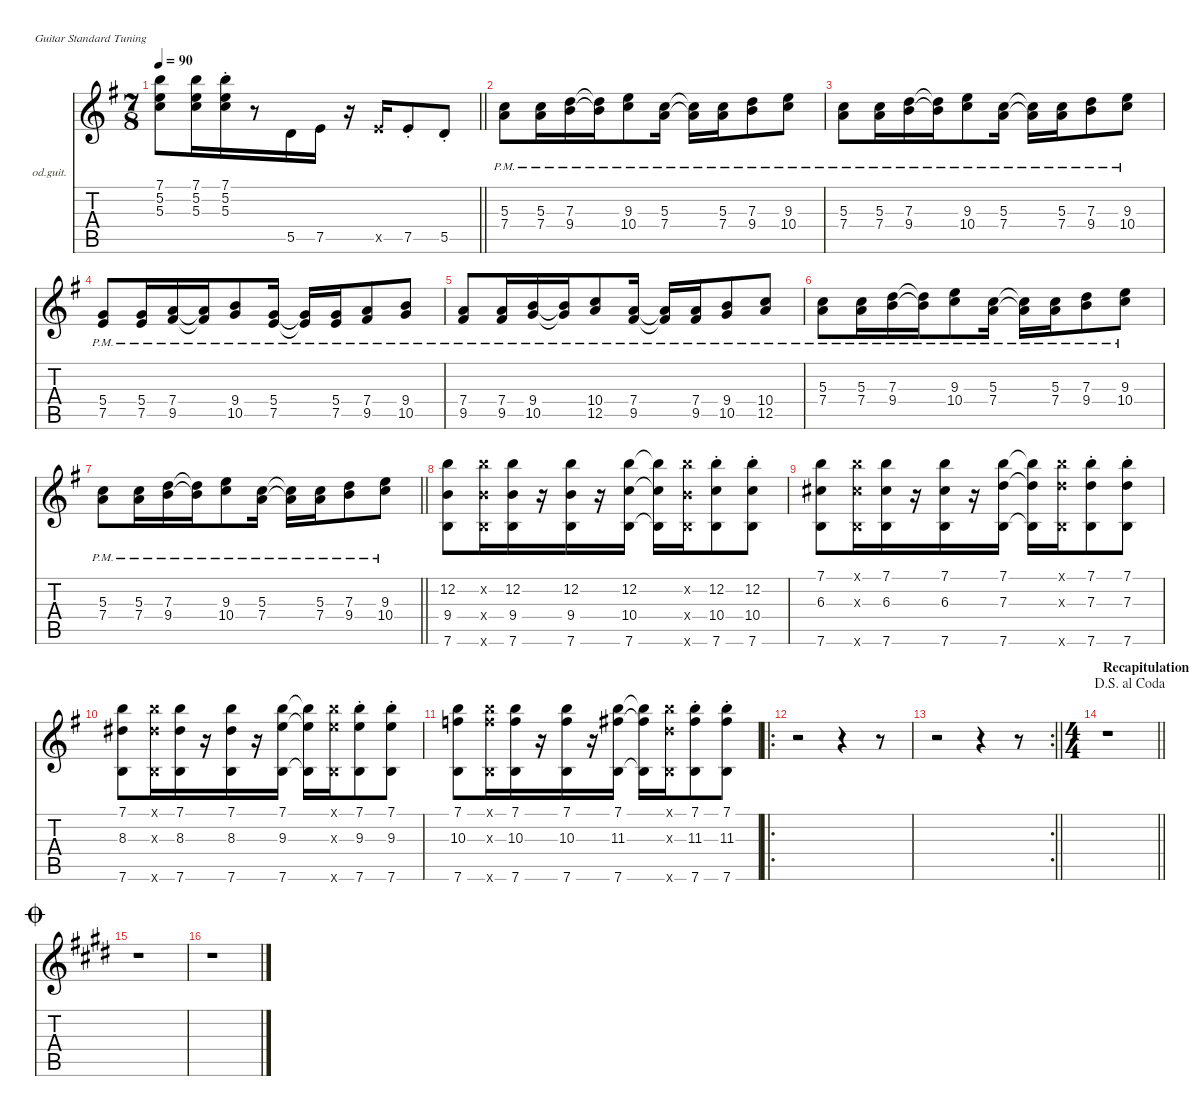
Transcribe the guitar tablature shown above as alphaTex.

\defaultSystemsLayout 4
\hideDynamics
\bracketExtendMode nobrackets
\firstSystemTrackNameOrientation horizontal
\otherSystemsTrackNameOrientation horizontal
\track ("Distorted Rhythm" "od.guit.") {instrument overdrivenguitar}
\staff {score tabs}
\tuning (E4 B3 G3 D3 A2 E2)
\ts (7 8)
\tempo 90
\clef g2
\barLineRight lightlight
\ks g
(7.1{acc forcenatural} 5.2{acc forcenatural} 5.3{acc forcenatural}).8{dy mp} (7.1{acc forcenatural} 5.2{acc forcenatural} 5.3{acc forcenatural}).16 (7.1{st acc forcenatural} 5.2{st acc forcenatural} 5.3{st acc forcenatural}).16 r.8 5.5{acc forcenatural}.16 7.5{acc forcenatural}.16 r.16 7.5{x acc forcenatural}.16 7.5{st acc forcenatural}.8 5.5{st acc forcenatural}.8 |
(5.3{pm acc forcenatural} 7.4{pm acc forcenatural}).8{dy mf} (5.3{pm acc forcenatural} 7.4{pm acc forcenatural}).16 (7.3{pm acc forcenatural} 9.4{pm acc forcenatural}).16 (7.3{pm t acc forcenatural} 9.4{pm t acc forcenatural}).16 (9.3{pm acc forcenatural} 10.4{pm acc forcenatural}).8 (5.3{pm acc forcenatural} 7.4{pm acc forcenatural}).16 (5.3{pm t acc forcenatural} 7.4{pm t acc forcenatural}).16 (5.3{pm acc forcenatural} 7.4{pm acc forcenatural}).16 (7.3{pm acc forcenatural} 9.4{pm acc forcenatural}).8 (9.3{pm acc forcenatural} 10.4{pm acc forcenatural}).8 |
(5.3{pm acc forcenatural} 7.4{pm acc forcenatural}).8 (5.3{pm acc forcenatural} 7.4{pm acc forcenatural}).16 (7.3{pm acc forcenatural} 9.4{pm acc forcenatural}).16 (7.3{pm t acc forcenatural} 9.4{pm t acc forcenatural}).16 (9.3{pm acc forcenatural} 10.4{pm acc forcenatural}).8 (5.3{pm acc forcenatural} 7.4{pm acc forcenatural}).16 (5.3{pm t acc forcenatural} 7.4{pm t acc forcenatural}).16 (5.3{pm acc forcenatural} 7.4{pm acc forcenatural}).16 (7.3{pm acc forcenatural} 9.4{pm acc forcenatural}).8 (9.3{pm acc forcenatural} 10.4{pm acc forcenatural}).8 |
(5.4{pm acc forcenatural} 7.5{pm acc forcenatural}).8 (5.4{pm acc forcenatural} 7.5{pm acc forcenatural}).16 (7.4{pm acc forcenatural} 9.5{pm acc #}).16 (7.4{pm t acc forcenatural} 9.5{pm t acc #}).16 (9.4{pm acc forcenatural} 10.5{pm acc forcenatural}).8 (5.4{pm acc forcenatural} 7.5{pm acc forcenatural}).16 (5.4{pm t acc forcenatural} 7.5{pm t acc forcenatural}).16 (5.4{pm acc forcenatural} 7.5{pm acc forcenatural}).16 (7.4{pm acc forcenatural} 9.5{pm acc #}).8 (9.4{pm acc forcenatural} 10.5{pm acc forcenatural}).8 |
(7.4{pm acc forcenatural} 9.5{pm acc #}).8 (7.4{pm acc forcenatural} 9.5{pm acc #}).16 (9.4{pm acc forcenatural} 10.5{pm acc forcenatural}).16 (9.4{pm t acc forcenatural} 10.5{pm t acc forcenatural}).16 (10.4{pm acc forcenatural} 12.5{pm acc forcenatural}).8 (7.4{pm acc forcenatural} 9.5{pm acc #}).16 (7.4{pm t acc forcenatural} 9.5{pm t acc #}).16 (7.4{pm acc forcenatural} 9.5{pm acc #}).16 (9.4{pm acc forcenatural} 10.5{pm acc forcenatural}).8 (10.4{pm acc forcenatural} 12.5{pm acc forcenatural}).8 |
(5.3{pm acc forcenatural} 7.4{pm acc forcenatural}).8 (5.3{pm acc forcenatural} 7.4{pm acc forcenatural}).16 (7.3{pm acc forcenatural} 9.4{pm acc forcenatural}).16 (7.3{pm t acc forcenatural} 9.4{pm t acc forcenatural}).16 (9.3{pm acc forcenatural} 10.4{pm acc forcenatural}).8 (5.3{pm acc forcenatural} 7.4{pm acc forcenatural}).16 (5.3{pm t acc forcenatural} 7.4{pm t acc forcenatural}).16 (5.3{pm acc forcenatural} 7.4{pm acc forcenatural}).16 (7.3{pm acc forcenatural} 9.4{pm acc forcenatural}).8 (9.3{pm acc forcenatural} 10.4{pm acc forcenatural}).8 |
\barLineRight lightlight
(5.3{pm acc forcenatural} 7.4{pm acc forcenatural}).8 (5.3{pm acc forcenatural} 7.4{pm acc forcenatural}).16 (7.3{pm acc forcenatural} 9.4{pm acc forcenatural}).16 (7.3{pm t acc forcenatural} 9.4{pm t acc forcenatural}).16 (9.3{pm acc forcenatural} 10.4{pm acc forcenatural}).8 (5.3{pm acc forcenatural} 7.4{pm acc forcenatural}).16 (5.3{pm t acc forcenatural} 7.4{pm t acc forcenatural}).16 (5.3{pm acc forcenatural} 7.4{pm acc forcenatural}).16 (7.3{pm acc forcenatural} 9.4{pm acc forcenatural}).8 (9.3{pm acc forcenatural} 10.4{pm acc forcenatural}).8 |
(12.2{acc forcenatural} 9.4{acc forcenatural} 7.6{acc forcenatural}).8 (12.2{x acc forcenatural} 9.4{x acc forcenatural} 7.6{x acc forcenatural}).16 (12.2{acc forcenatural} 9.4{acc forcenatural} 7.6{acc forcenatural}).16 r.16 (12.2{acc forcenatural} 9.4{acc forcenatural} 7.6{acc forcenatural}).16 r.16 (12.2{acc forcenatural} 10.4{acc forcenatural} 7.6{acc forcenatural}).16 (12.2{t acc forcenatural} 10.4{t acc forcenatural} 7.6{t acc forcenatural}).16 (12.2{x acc forcenatural} 9.4{x acc forcenatural} 7.6{x acc forcenatural}).16 (12.2{st acc forcenatural} 10.4{st acc forcenatural} 7.6{st acc forcenatural}).8 (12.2{st acc forcenatural} 10.4{st acc forcenatural} 7.6{st acc forcenatural}).8 |
(7.1{acc forcenatural} 6.3{acc #} 7.6{acc forcenatural}).8 (7.1{x acc forcenatural} 6.3{x acc #} 7.6{x acc forcenatural}).16 (7.1{acc forcenatural} 6.3{acc #} 7.6{acc forcenatural}).16 r.16 (7.1{acc forcenatural} 6.3{acc #} 7.6{acc forcenatural}).16 r.16 (7.1{acc forcenatural} 7.3{acc forcenatural} 7.6{acc forcenatural}).16 (7.1{t acc forcenatural} 7.3{t acc forcenatural} 7.6{t acc forcenatural}).16 (7.1{x acc forcenatural} 7.3{x acc forcenatural} 7.6{x acc forcenatural}).16 (7.1{st acc forcenatural} 7.3{st acc forcenatural} 7.6{st acc forcenatural}).8 (7.1{st acc forcenatural} 7.3{st acc forcenatural} 7.6{st acc forcenatural}).8 |
(7.1{acc forcenatural} 8.3{acc #} 7.6{acc forcenatural}).8 (7.1{x acc forcenatural} 8.3{x acc #} 7.6{x acc forcenatural}).16 (7.1{acc forcenatural} 8.3{acc #} 7.6{acc forcenatural}).16 r.16 (7.1{acc forcenatural} 8.3{acc #} 7.6{acc forcenatural}).16 r.16 (7.1{acc forcenatural} 9.3{acc forcenatural} 7.6{acc forcenatural}).16 (7.1{t acc forcenatural} 9.3{t acc forcenatural} 7.6{t acc forcenatural}).16 (7.1{x acc forcenatural} 9.3{x acc forcenatural} 7.6{x acc forcenatural}).16 (7.1{st acc forcenatural} 9.3{st acc forcenatural} 7.6{st acc forcenatural}).8 (7.1{st acc forcenatural} 9.3{st acc forcenatural} 7.6{st acc forcenatural}).8 |
(7.1{acc forcenatural} 10.3{acc forcenatural} 7.6{acc forcenatural}).8 (7.1{x acc forcenatural} 10.3{x acc forcenatural} 7.6{x acc forcenatural}).16 (7.1{acc forcenatural} 10.3{acc forcenatural} 7.6{acc forcenatural}).16 r.16 (7.1{acc forcenatural} 10.3{acc forcenatural} 7.6{acc forcenatural}).16 r.16 (7.1{acc forcenatural} 11.3{acc #} 7.6{acc forcenatural}).16 (7.1{t acc forcenatural} 11.3{t acc #} 7.6{t acc forcenatural}).16 (7.1{x acc forcenatural} 7.3{x acc forcenatural} 7.6{x acc forcenatural}).16 (7.1{st acc forcenatural} 11.3{st acc #} 7.6{st acc forcenatural}).8 (7.1{st acc forcenatural} 11.3{st acc #} 7.6{st acc forcenatural}).8 |
\ro
r.2 r.4 r.8 |
\rc 2
\barLineRight lightlight
r.2 r.4 r.8 |
\ts (4 4)
\beaming (8 2 2 2 2)
\section ("" "Recapitulation")
\jump dalsegnoalcoda
\barLineRight lightlight
r.1 |
\jump coda
\ks e
r.1 |
\ks c#minor
r.1
